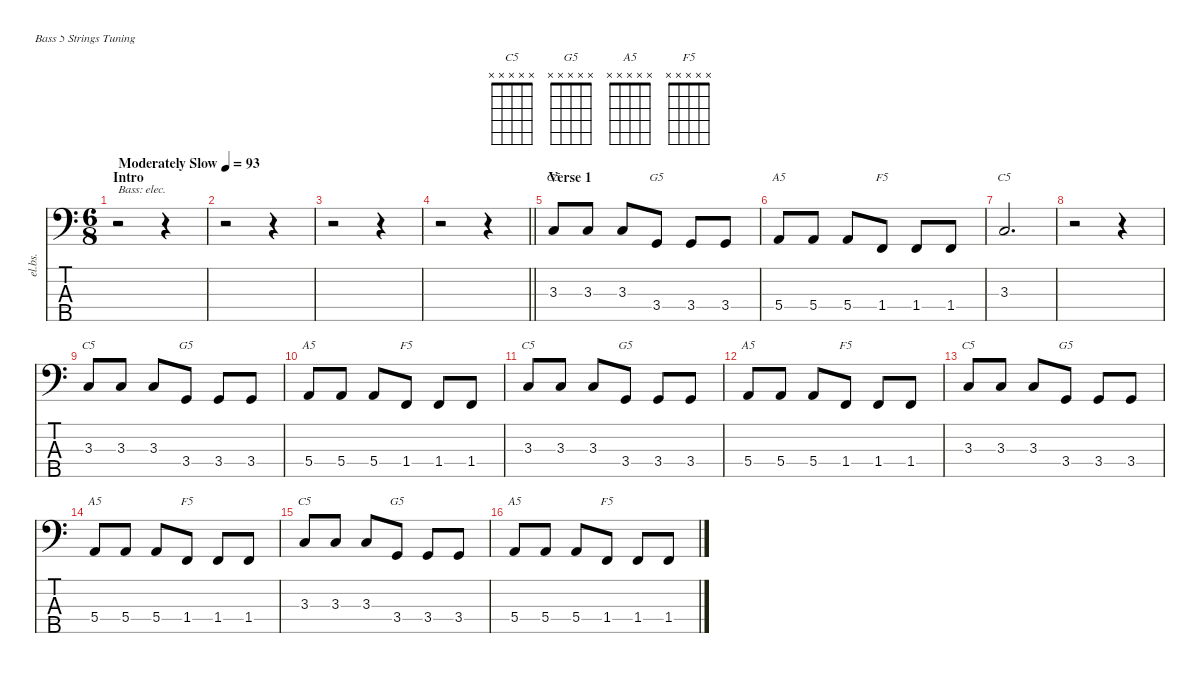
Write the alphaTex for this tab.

\defaultSystemsLayout 4
\hideDynamics
\bracketExtendMode nobrackets
\otherSystemsTrackNameOrientation horizontal
\track ("Bass" "el.bs.") {instrument electricbassfinger}
\staff {score tabs}
\tuning (G2 D2 A1 E1 B0)
\chord ("C5" x x x x x)
\chord ("G5" x x x x x)
\chord ("A5" x x x x x)
\chord ("F5" x x x x x)
\ts (6 8)
\beaming (8 2 2 2 2)
\section ("" "Intro")
\tempo (93 "Moderately Slow")
\clef f4
\ks c
r.2{txt "Bass: elec." dy f instrument electricbassfinger beam Down} r.4{beam Down} |
r.2{beam Down} r.4{beam Down} |
r.2{beam Down} r.4{beam Down} |
\barLineRight lightlight
r.2{beam Down} r.4{beam Down} |
\section ("" "Verse 1")
3.3.8{ch "C5" beam Up} 3.3.8{beam Up} 3.3.8{beam Up} 3.4.8{ch "G5" beam Up} 3.4.8{beam Up} 3.4.8{beam Up} |
5.4.8{ch "A5" beam Up} 5.4.8{beam Up} 5.4.8{beam Up} 1.4.8{ch "F5" beam Up} 1.4.8{beam Up} 1.4.8{beam Up} |
3.3.2{d ch "C5" beam Up} |
r.2{beam Down} r.4{beam Down} |
3.3.8{ch "C5" beam Up} 3.3.8{beam Up} 3.3.8{beam Up} 3.4.8{ch "G5" beam Up} 3.4.8{beam Up} 3.4.8{beam Up} |
5.4.8{ch "A5" beam Up} 5.4.8{beam Up} 5.4.8{beam Up} 1.4.8{ch "F5" beam Up} 1.4.8{beam Up} 1.4.8{beam Up} |
3.3.8{ch "C5" beam Up} 3.3.8{beam Up} 3.3.8{beam Up} 3.4.8{ch "G5" beam Up} 3.4.8{beam Up} 3.4.8{beam Up} |
5.4.8{ch "A5" beam Up} 5.4.8{beam Up} 5.4.8{beam Up} 1.4.8{ch "F5" beam Up} 1.4.8{beam Up} 1.4.8{beam Up} |
3.3.8{ch "C5" beam Up} 3.3.8{beam Up} 3.3.8{beam Up} 3.4.8{ch "G5" beam Up} 3.4.8{beam Up} 3.4.8{beam Up} |
5.4.8{ch "A5" beam Up} 5.4.8{beam Up} 5.4.8{beam Up} 1.4.8{ch "F5" beam Up} 1.4.8{beam Up} 1.4.8{beam Up} |
3.3.8{ch "C5" beam Up} 3.3.8{beam Up} 3.3.8{beam Up} 3.4.8{ch "G5" beam Up} 3.4.8{beam Up} 3.4.8{beam Up} |
5.4.8{ch "A5" beam Up} 5.4.8{beam Up} 5.4.8{beam Up} 1.4.8{ch "F5" beam Up} 1.4.8{beam Up} 1.4.8{beam Up}
